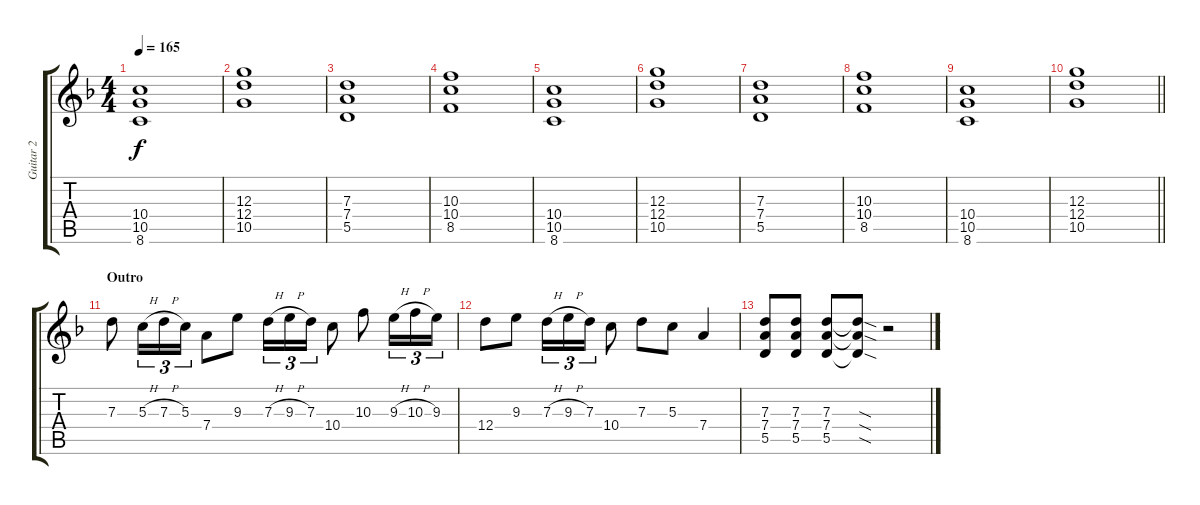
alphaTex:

\track ("Guitar 2" "Guitar 2") {instrument distortionguitar}
\staff {score tabs}
\tuning (E4 B3 G3 D3 A2 E2) {hide}
\ts (4 4)
\tempo 165
\clef g2
\ks f
(10.4 10.5 8.6).1{dy f} |
(12.3 12.4 10.5).1 |
(7.3 7.4 5.5).1 |
(10.3 10.4 8.5).1 |
(10.4 10.5 8.6).1 |
(12.3 12.4 10.5).1 |
(7.3 7.4 5.5).1 |
(10.3 10.4 8.5).1 |
(10.4 10.5 8.6).1 |
\barLineRight lightlight
(12.3 12.4 10.5).1 |
\section ("" "Outro")
7.3.8 5.3{h}.16{tu (3 2)} 7.3{h}.16{tu (3 2)} 5.3.16{tu (3 2)} 7.4.8 9.3.8 7.3{h}.16{tu (3 2)} 9.3{h}.16{tu (3 2)} 7.3.16{tu (3 2)} 10.4.8 10.3.8 9.3{h}.16{tu (3 2)} 10.3{h}.16{tu (3 2)} 9.3.16{tu (3 2)} |
12.4.8 9.3.8 7.3{h}.16{tu (3 2)} 9.3{h}.16{tu (3 2)} 7.3.16{tu (3 2)} 10.4.8 7.3.8 5.3.8 7.4.4 |
(7.3 7.4 5.5).8 (7.3 7.4 5.5).8 (7.3 7.4 5.5).8 (7.3{sod t} 7.4{sod t} 5.5{sod t}).8 r.2
